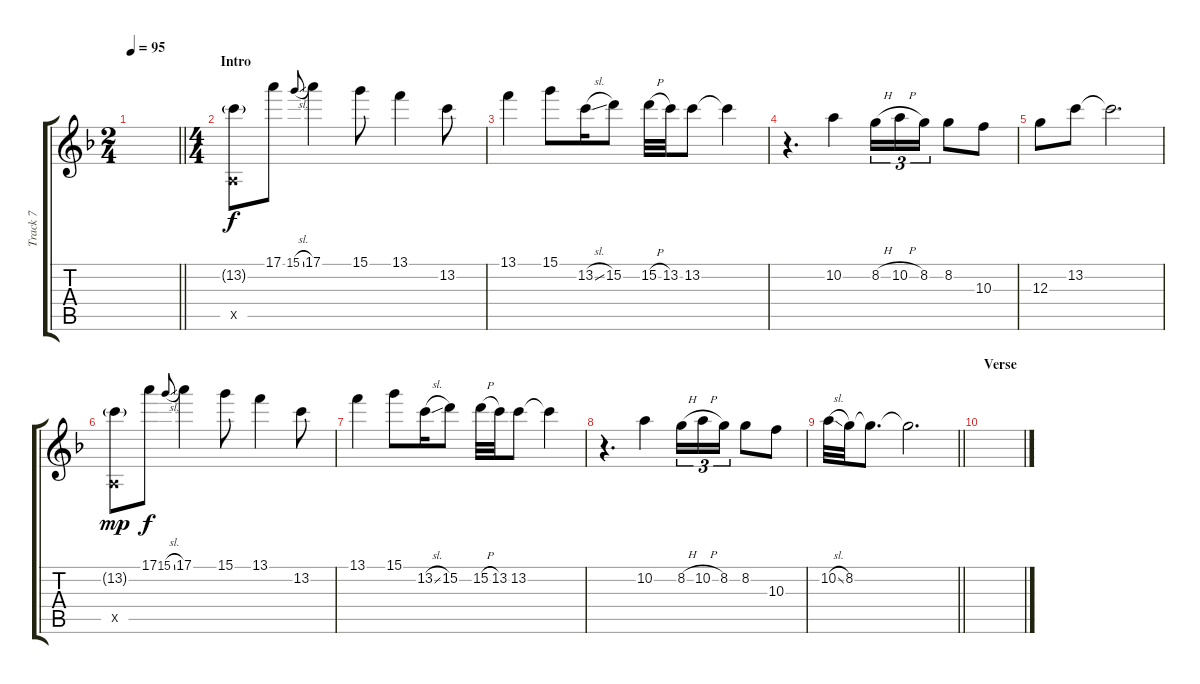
\track ("Track 7" "Track 7") {instrument overdrivenguitar}
\staff {score tabs}
\tuning (E4 B3 G3 D3 A2 E2) {hide}
\ts (2 4)
\tempo 95
\clef g2
\barLineRight lightlight
\ks f
|
\ts (4 4)
\section ("" "Intro")
(13.2{g} 0.5{x}).8 17.1.8{dy f} 15.1{sl}.8{gr onbeat} 17.1.4 15.1.8 13.1.4 13.2.8 |
13.1.4 15.1.8 13.2{sl}.16 15.2.8 15.2{h}.32 13.2.32 13.2.8 13.2{t}.4 |
r.4{d} 10.2.4 8.2{h}.16{tu (3 2)} 10.2{h}.16{tu (3 2)} 8.2.16{tu (3 2)} 8.2.8 10.3.8 |
12.3.8 13.2.8 13.2{t}.2{d} |
(13.2{g} 0.5{x}).8{dy mp} 17.1.8{dy f} 15.1{sl}.8{gr onbeat} 17.1.4 15.1.8 13.1.4 13.2.8 |
13.1.4 15.1.8 13.2{sl}.16 15.2.8 15.2{h}.32 13.2.32 13.2.8 13.2{t}.4 |
r.4{d} 10.2.4 8.2{h}.16{tu (3 2)} 10.2{h}.16{tu (3 2)} 8.2.16{tu (3 2)} 8.2.8 10.3.8 |
\barLineRight lightlight
10.2{sl}.32 8.2.32 8.2{t}.8{d} 8.2{t}.2{d} |
\section ("" "Verse")
